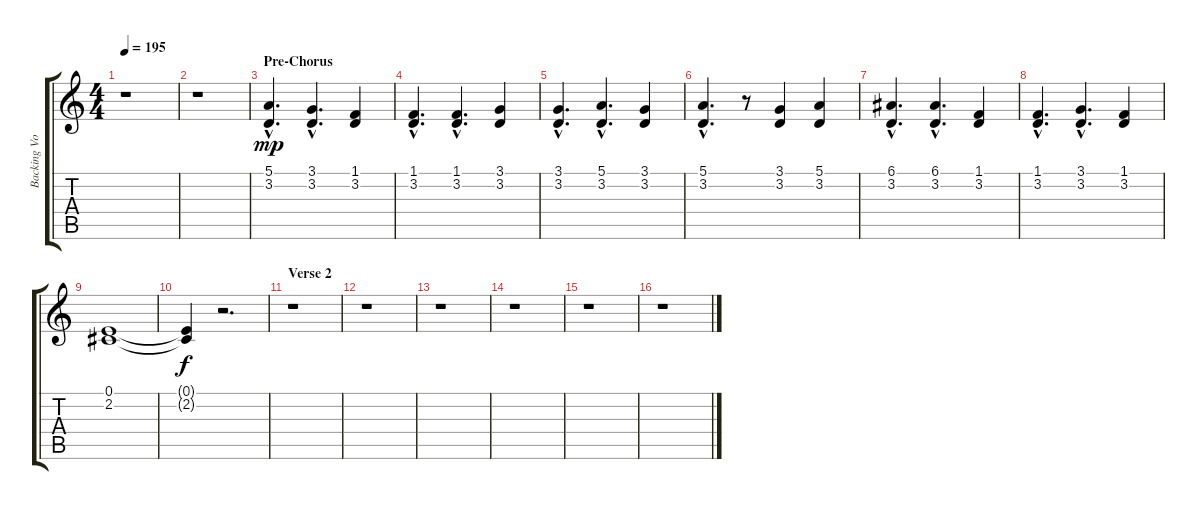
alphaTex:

\track ("Backing Vocals" "Backing Vo") {instrument choiraahs}
\staff {score tabs}
\tuning (E4 B3 G3 D3 A2 E2) {hide}
\ts (4 4)
\tempo 195
\clef g2
\ks c
r.1{dy mp} |
r.1 |
\section ("" "Pre-Chorus")
(5.1{hac} 3.2{hac}).4{d} (3.1{hac} 3.2{hac}).4{d} (1.1 3.2).4 |
(1.1{hac} 3.2{hac}).4{d} (1.1{hac} 3.2{hac}).4{d} (3.1 3.2).4 |
(3.1{hac} 3.2{hac}).4{d} (5.1{hac} 3.2{hac}).4{d} (3.1 3.2).4 |
(5.1{hac} 3.2{hac}).4{d} r.8 (3.1 3.2).4 (5.1 3.2).4 |
(6.1{hac} 3.2{hac}).4{d} (6.1{hac} 3.2{hac}).4{d} (1.1 3.2).4 |
(1.1{hac} 3.2{hac}).4{d} (3.1{hac} 3.2{hac}).4{d} (1.1 3.2).4 |
(0.1 2.2).1 |
(0.1{t} 2.2{t}).4{dy f} r.2{d} |
\section ("" "Verse 2")
r.1 |
r.1 |
r.1 |
r.1 |
r.1 |
r.1
